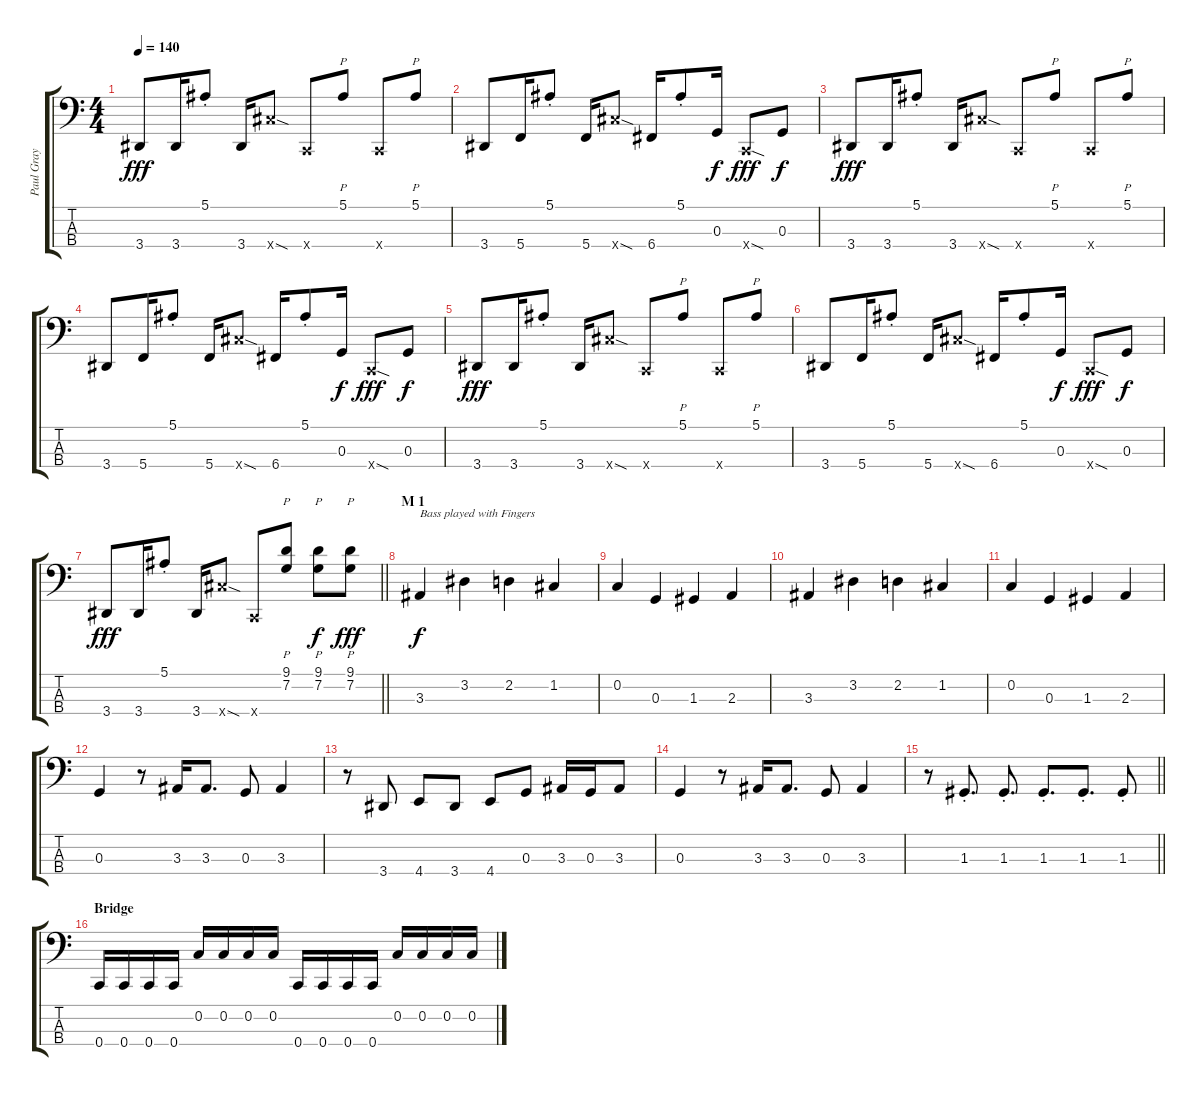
\track ("Paul Gray" "Paul Gray") {instrument slapbass2}
\staff {score tabs}
\tuning (F2 C2 G1 C1) {hide}
\ts (4 4)
\tempo 140
\clef f4
\ks c
3.4.8{dy fff} 3.4.16 5.1{st}.8 3.4.16 13.4{sod x}.8 0.4{x}.8 5.1.8{p} 0.4{x}.8 5.1.8{p} |
3.4.8 5.4.16 5.1{st}.8 5.4.16 13.4{sod x}.8 6.4.16 5.1{st}.8 0.3.16{dy f} 0.4{sod x}.8{dy fff} 0.3.8{dy f} |
3.4.8{dy fff} 3.4.16 5.1{st}.8 3.4.16 13.4{sod x}.8 0.4{x}.8 5.1.8{p} 0.4{x}.8 5.1.8{p} |
3.4.8 5.4.16 5.1{st}.8 5.4.16 13.4{sod x}.8 6.4.16 5.1{st}.8 0.3.16{dy f} 0.4{sod x}.8{dy fff} 0.3.8{dy f} |
3.4.8{dy fff} 3.4.16 5.1{st}.8 3.4.16 13.4{sod x}.8 0.4{x}.8 5.1.8{p} 0.4{x}.8 5.1.8{p} |
3.4.8 5.4.16 5.1{st}.8 5.4.16 13.4{sod x}.8 6.4.16 5.1{st}.8 0.3.16{dy f} 0.4{sod x}.8{dy fff} 0.3.8{dy f} |
\barLineRight lightlight
3.4.8{dy fff} 3.4.16 5.1{st}.8 3.4.16 13.4{sod x}.8 0.4{x}.8 (9.1 7.2).8{p} (9.1 7.2).8{p dy f} (9.1 7.2).8{p dy fff} |
\section ("" "M 1")
3.3.4{txt "Bass played with Fingers" dy f volume 13 instrument electricbassfinger} 3.2.4 2.2.4 1.2.4 |
0.2.4 0.3.4 1.3.4 2.3.4 |
3.3.4 3.2.4 2.2.4 1.2.4 |
0.2.4 0.3.4 1.3.4 2.3.4 |
0.3.4 r.8 3.3.16 3.3.8{d} 0.3.8 3.3.4 |
r.8 3.4.8 4.4.8 3.4.8 4.4.8 0.3.8 3.3.16 0.3.16 3.3.8 |
0.3.4 r.8 3.3.16 3.3.8{d} 0.3.8 3.3.4 |
\barLineRight lightlight
r.8 1.3{st}.8{d} 1.3{st}.8{d} 1.3{st}.8{d} 1.3{st}.8{d} 1.3{st}.8 |
\section ("" "Bridge")
0.4.16{instrument slapbass1} 0.4.16 0.4.16 0.4.16 0.2.16 0.2.16 0.2.16 0.2.16 0.4.16 0.4.16 0.4.16 0.4.16 0.2.16 0.2.16 0.2.16 0.2.16
